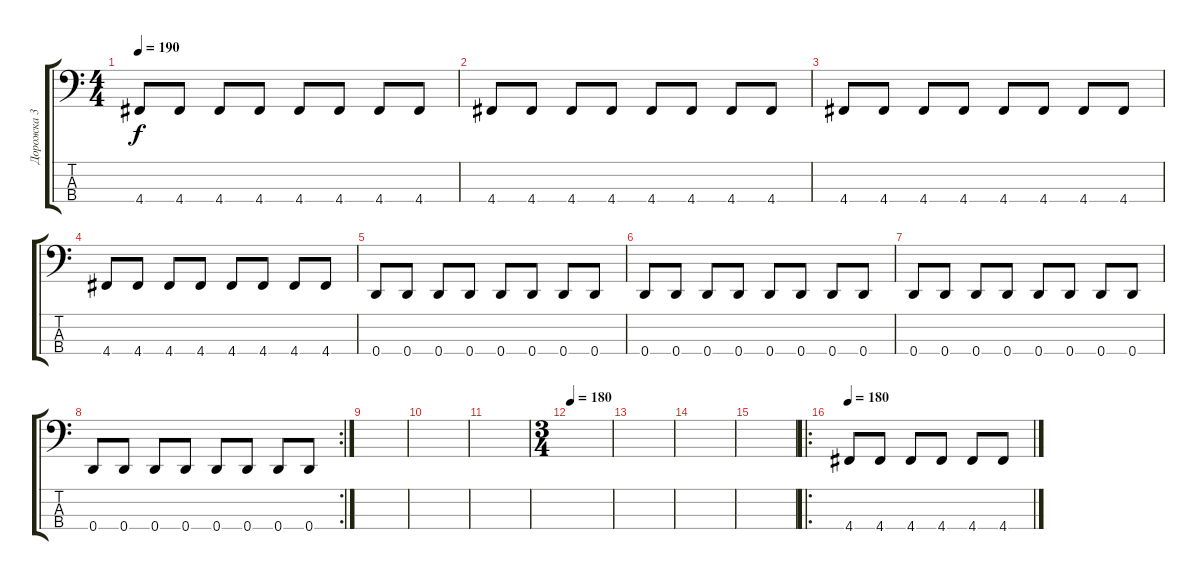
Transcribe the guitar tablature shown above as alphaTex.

\track ("Дорожка 3" "Дорожка 3") {instrument electricbassfinger}
\staff {score tabs}
\tuning (G2 D2 A1 D1) {hide}
\ts (4 4)
\tempo 190
\clef f4
\ks c
4.4.8{dy f} 4.4.8 4.4.8 4.4.8 4.4.8 4.4.8 4.4.8 4.4.8 |
4.4.8 4.4.8 4.4.8 4.4.8 4.4.8 4.4.8 4.4.8 4.4.8 |
4.4.8 4.4.8 4.4.8 4.4.8 4.4.8 4.4.8 4.4.8 4.4.8 |
4.4.8 4.4.8 4.4.8 4.4.8 4.4.8 4.4.8 4.4.8 4.4.8 |
0.4.8 0.4.8 0.4.8 0.4.8 0.4.8 0.4.8 0.4.8 0.4.8 |
0.4.8 0.4.8 0.4.8 0.4.8 0.4.8 0.4.8 0.4.8 0.4.8 |
0.4.8 0.4.8 0.4.8 0.4.8 0.4.8 0.4.8 0.4.8 0.4.8 |
\rc 2
0.4.8 0.4.8 0.4.8 0.4.8 0.4.8 0.4.8 0.4.8 0.4.8 |
|
|
|
\ts (3 4)
\tempo 180
|
|
|
|
\ro
\tempo 180
4.4.8 4.4.8 4.4.8 4.4.8 4.4.8 4.4.8
